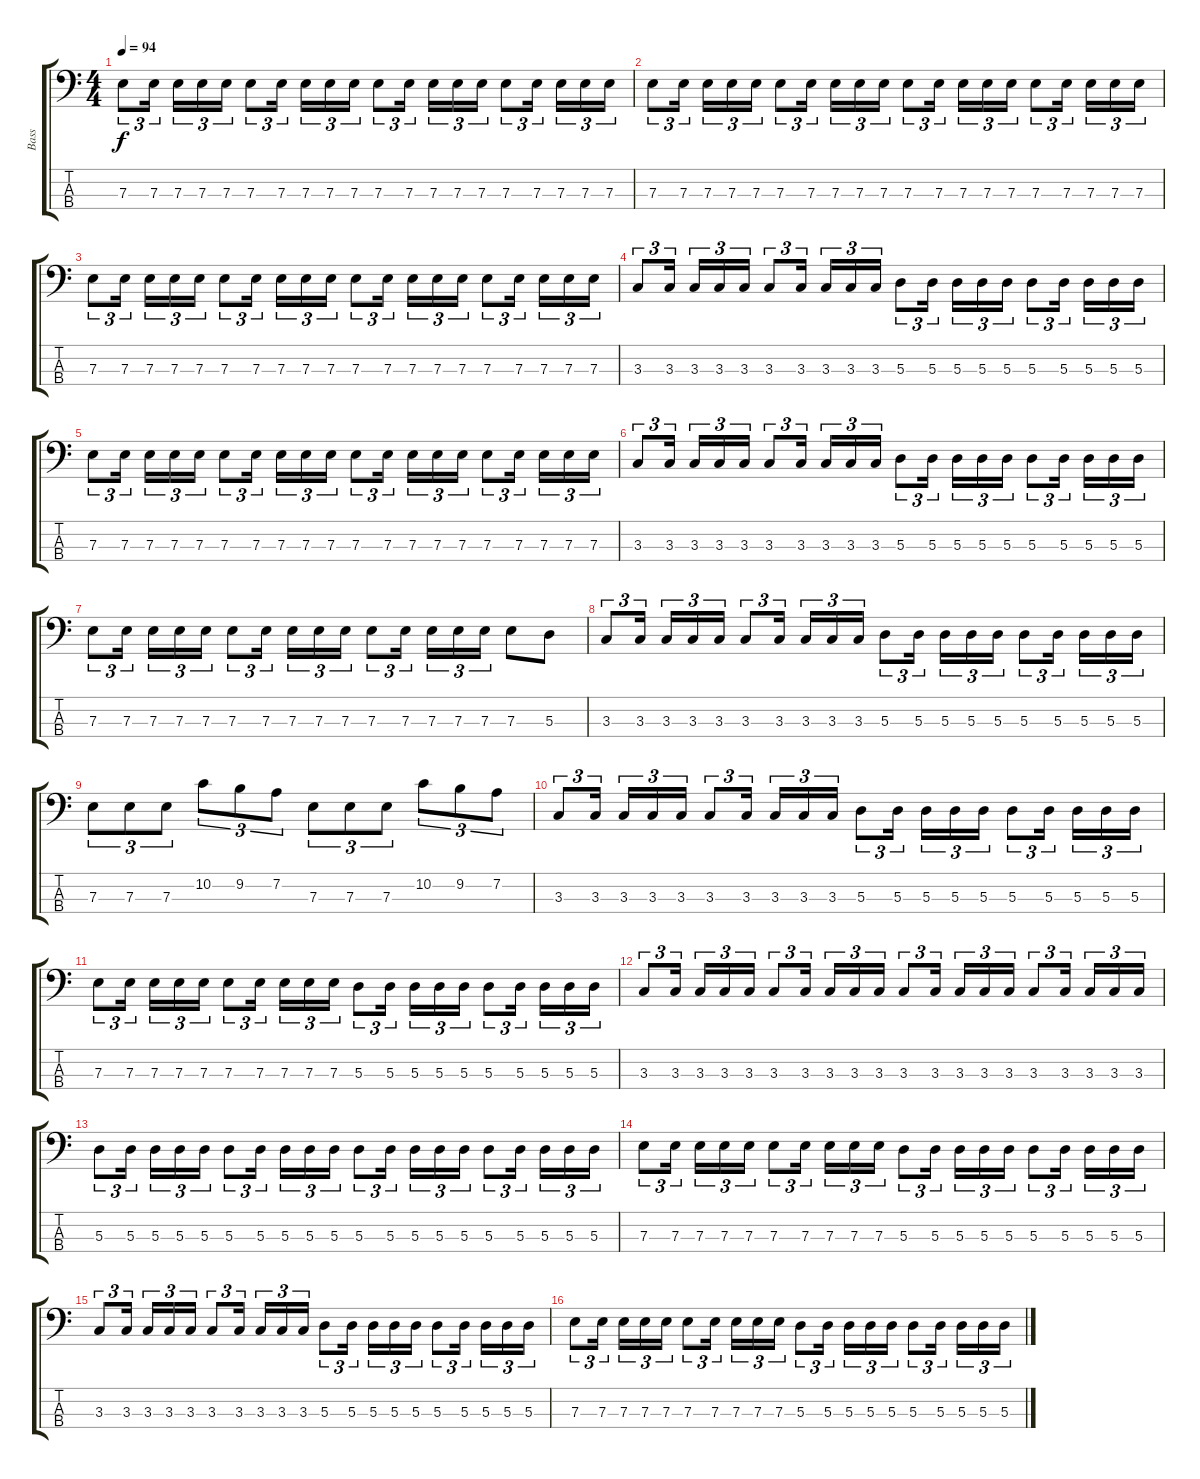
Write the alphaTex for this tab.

\track ("Bass" "Bass") {instrument electricbassfinger}
\staff {score tabs}
\tuning (G2 D2 A1 E1) {hide}
\ts (4 4)
\tempo 94
\clef f4
\ks c
7.3.8{tu (3 2) dy f} 7.3.16{tu (3 2)} 7.3.16{tu (3 2)} 7.3.16{tu (3 2)} 7.3.16{tu (3 2)} 7.3.8{tu (3 2)} 7.3.16{tu (3 2)} 7.3.16{tu (3 2)} 7.3.16{tu (3 2)} 7.3.16{tu (3 2)} 7.3.8{tu (3 2)} 7.3.16{tu (3 2)} 7.3.16{tu (3 2)} 7.3.16{tu (3 2)} 7.3.16{tu (3 2)} 7.3.8{tu (3 2)} 7.3.16{tu (3 2)} 7.3.16{tu (3 2)} 7.3.16{tu (3 2)} 7.3.16{tu (3 2)} |
7.3.8{tu (3 2)} 7.3.16{tu (3 2)} 7.3.16{tu (3 2)} 7.3.16{tu (3 2)} 7.3.16{tu (3 2)} 7.3.8{tu (3 2)} 7.3.16{tu (3 2)} 7.3.16{tu (3 2)} 7.3.16{tu (3 2)} 7.3.16{tu (3 2)} 7.3.8{tu (3 2)} 7.3.16{tu (3 2)} 7.3.16{tu (3 2)} 7.3.16{tu (3 2)} 7.3.16{tu (3 2)} 7.3.8{tu (3 2)} 7.3.16{tu (3 2)} 7.3.16{tu (3 2)} 7.3.16{tu (3 2)} 7.3.16{tu (3 2)} |
7.3.8{tu (3 2)} 7.3.16{tu (3 2)} 7.3.16{tu (3 2)} 7.3.16{tu (3 2)} 7.3.16{tu (3 2)} 7.3.8{tu (3 2)} 7.3.16{tu (3 2)} 7.3.16{tu (3 2)} 7.3.16{tu (3 2)} 7.3.16{tu (3 2)} 7.3.8{tu (3 2)} 7.3.16{tu (3 2)} 7.3.16{tu (3 2)} 7.3.16{tu (3 2)} 7.3.16{tu (3 2)} 7.3.8{tu (3 2)} 7.3.16{tu (3 2)} 7.3.16{tu (3 2)} 7.3.16{tu (3 2)} 7.3.16{tu (3 2)} |
3.3.8{tu (3 2)} 3.3.16{tu (3 2)} 3.3.16{tu (3 2)} 3.3.16{tu (3 2)} 3.3.16{tu (3 2)} 3.3.8{tu (3 2)} 3.3.16{tu (3 2)} 3.3.16{tu (3 2)} 3.3.16{tu (3 2)} 3.3.16{tu (3 2)} 5.3.8{tu (3 2)} 5.3.16{tu (3 2)} 5.3.16{tu (3 2)} 5.3.16{tu (3 2)} 5.3.16{tu (3 2)} 5.3.8{tu (3 2)} 5.3.16{tu (3 2)} 5.3.16{tu (3 2)} 5.3.16{tu (3 2)} 5.3.16{tu (3 2)} |
7.3.8{tu (3 2)} 7.3.16{tu (3 2)} 7.3.16{tu (3 2)} 7.3.16{tu (3 2)} 7.3.16{tu (3 2)} 7.3.8{tu (3 2)} 7.3.16{tu (3 2)} 7.3.16{tu (3 2)} 7.3.16{tu (3 2)} 7.3.16{tu (3 2)} 7.3.8{tu (3 2)} 7.3.16{tu (3 2)} 7.3.16{tu (3 2)} 7.3.16{tu (3 2)} 7.3.16{tu (3 2)} 7.3.8{tu (3 2)} 7.3.16{tu (3 2)} 7.3.16{tu (3 2)} 7.3.16{tu (3 2)} 7.3.16{tu (3 2)} |
3.3.8{tu (3 2)} 3.3.16{tu (3 2)} 3.3.16{tu (3 2)} 3.3.16{tu (3 2)} 3.3.16{tu (3 2)} 3.3.8{tu (3 2)} 3.3.16{tu (3 2)} 3.3.16{tu (3 2)} 3.3.16{tu (3 2)} 3.3.16{tu (3 2)} 5.3.8{tu (3 2)} 5.3.16{tu (3 2)} 5.3.16{tu (3 2)} 5.3.16{tu (3 2)} 5.3.16{tu (3 2)} 5.3.8{tu (3 2)} 5.3.16{tu (3 2)} 5.3.16{tu (3 2)} 5.3.16{tu (3 2)} 5.3.16{tu (3 2)} |
7.3.8{tu (3 2)} 7.3.16{tu (3 2)} 7.3.16{tu (3 2)} 7.3.16{tu (3 2)} 7.3.16{tu (3 2)} 7.3.8{tu (3 2)} 7.3.16{tu (3 2)} 7.3.16{tu (3 2)} 7.3.16{tu (3 2)} 7.3.16{tu (3 2)} 7.3.8{tu (3 2)} 7.3.16{tu (3 2)} 7.3.16{tu (3 2)} 7.3.16{tu (3 2)} 7.3.16{tu (3 2)} 7.3.8 5.3.8 |
3.3.8{tu (3 2)} 3.3.16{tu (3 2)} 3.3.16{tu (3 2)} 3.3.16{tu (3 2)} 3.3.16{tu (3 2)} 3.3.8{tu (3 2)} 3.3.16{tu (3 2)} 3.3.16{tu (3 2)} 3.3.16{tu (3 2)} 3.3.16{tu (3 2)} 5.3.8{tu (3 2)} 5.3.16{tu (3 2)} 5.3.16{tu (3 2)} 5.3.16{tu (3 2)} 5.3.16{tu (3 2)} 5.3.8{tu (3 2)} 5.3.16{tu (3 2)} 5.3.16{tu (3 2)} 5.3.16{tu (3 2)} 5.3.16{tu (3 2)} |
7.3.8{tu (3 2)} 7.3.8{tu (3 2)} 7.3.8{tu (3 2)} 10.2.8{tu (3 2)} 9.2.8{tu (3 2)} 7.2.8{tu (3 2)} 7.3.8{tu (3 2)} 7.3.8{tu (3 2)} 7.3.8{tu (3 2)} 10.2.8{tu (3 2)} 9.2.8{tu (3 2)} 7.2.8{tu (3 2)} |
3.3.8{tu (3 2)} 3.3.16{tu (3 2)} 3.3.16{tu (3 2)} 3.3.16{tu (3 2)} 3.3.16{tu (3 2)} 3.3.8{tu (3 2)} 3.3.16{tu (3 2)} 3.3.16{tu (3 2)} 3.3.16{tu (3 2)} 3.3.16{tu (3 2)} 5.3.8{tu (3 2)} 5.3.16{tu (3 2)} 5.3.16{tu (3 2)} 5.3.16{tu (3 2)} 5.3.16{tu (3 2)} 5.3.8{tu (3 2)} 5.3.16{tu (3 2)} 5.3.16{tu (3 2)} 5.3.16{tu (3 2)} 5.3.16{tu (3 2)} |
7.3.8{tu (3 2)} 7.3.16{tu (3 2)} 7.3.16{tu (3 2)} 7.3.16{tu (3 2)} 7.3.16{tu (3 2)} 7.3.8{tu (3 2)} 7.3.16{tu (3 2)} 7.3.16{tu (3 2)} 7.3.16{tu (3 2)} 7.3.16{tu (3 2)} 5.3.8{tu (3 2)} 5.3.16{tu (3 2)} 5.3.16{tu (3 2)} 5.3.16{tu (3 2)} 5.3.16{tu (3 2)} 5.3.8{tu (3 2)} 5.3.16{tu (3 2)} 5.3.16{tu (3 2)} 5.3.16{tu (3 2)} 5.3.16{tu (3 2)} |
3.3.8{tu (3 2)} 3.3.16{tu (3 2)} 3.3.16{tu (3 2)} 3.3.16{tu (3 2)} 3.3.16{tu (3 2)} 3.3.8{tu (3 2)} 3.3.16{tu (3 2)} 3.3.16{tu (3 2)} 3.3.16{tu (3 2)} 3.3.16{tu (3 2)} 3.3.8{tu (3 2)} 3.3.16{tu (3 2)} 3.3.16{tu (3 2)} 3.3.16{tu (3 2)} 3.3.16{tu (3 2)} 3.3.8{tu (3 2)} 3.3.16{tu (3 2)} 3.3.16{tu (3 2)} 3.3.16{tu (3 2)} 3.3.16{tu (3 2)} |
5.3.8{tu (3 2)} 5.3.16{tu (3 2)} 5.3.16{tu (3 2)} 5.3.16{tu (3 2)} 5.3.16{tu (3 2)} 5.3.8{tu (3 2)} 5.3.16{tu (3 2)} 5.3.16{tu (3 2)} 5.3.16{tu (3 2)} 5.3.16{tu (3 2)} 5.3.8{tu (3 2)} 5.3.16{tu (3 2)} 5.3.16{tu (3 2)} 5.3.16{tu (3 2)} 5.3.16{tu (3 2)} 5.3.8{tu (3 2)} 5.3.16{tu (3 2)} 5.3.16{tu (3 2)} 5.3.16{tu (3 2)} 5.3.16{tu (3 2)} |
7.3.8{tu (3 2)} 7.3.16{tu (3 2)} 7.3.16{tu (3 2)} 7.3.16{tu (3 2)} 7.3.16{tu (3 2)} 7.3.8{tu (3 2)} 7.3.16{tu (3 2)} 7.3.16{tu (3 2)} 7.3.16{tu (3 2)} 7.3.16{tu (3 2)} 5.3.8{tu (3 2)} 5.3.16{tu (3 2)} 5.3.16{tu (3 2)} 5.3.16{tu (3 2)} 5.3.16{tu (3 2)} 5.3.8{tu (3 2)} 5.3.16{tu (3 2)} 5.3.16{tu (3 2)} 5.3.16{tu (3 2)} 5.3.16{tu (3 2)} |
3.3.8{tu (3 2)} 3.3.16{tu (3 2)} 3.3.16{tu (3 2)} 3.3.16{tu (3 2)} 3.3.16{tu (3 2)} 3.3.8{tu (3 2)} 3.3.16{tu (3 2)} 3.3.16{tu (3 2)} 3.3.16{tu (3 2)} 3.3.16{tu (3 2)} 5.3.8{tu (3 2)} 5.3.16{tu (3 2)} 5.3.16{tu (3 2)} 5.3.16{tu (3 2)} 5.3.16{tu (3 2)} 5.3.8{tu (3 2)} 5.3.16{tu (3 2)} 5.3.16{tu (3 2)} 5.3.16{tu (3 2)} 5.3.16{tu (3 2)} |
7.3.8{tu (3 2)} 7.3.16{tu (3 2)} 7.3.16{tu (3 2)} 7.3.16{tu (3 2)} 7.3.16{tu (3 2)} 7.3.8{tu (3 2)} 7.3.16{tu (3 2)} 7.3.16{tu (3 2)} 7.3.16{tu (3 2)} 7.3.16{tu (3 2)} 5.3.8{tu (3 2)} 5.3.16{tu (3 2)} 5.3.16{tu (3 2)} 5.3.16{tu (3 2)} 5.3.16{tu (3 2)} 5.3.8{tu (3 2)} 5.3.16{tu (3 2)} 5.3.16{tu (3 2)} 5.3.16{tu (3 2)} 5.3.16{tu (3 2)}
